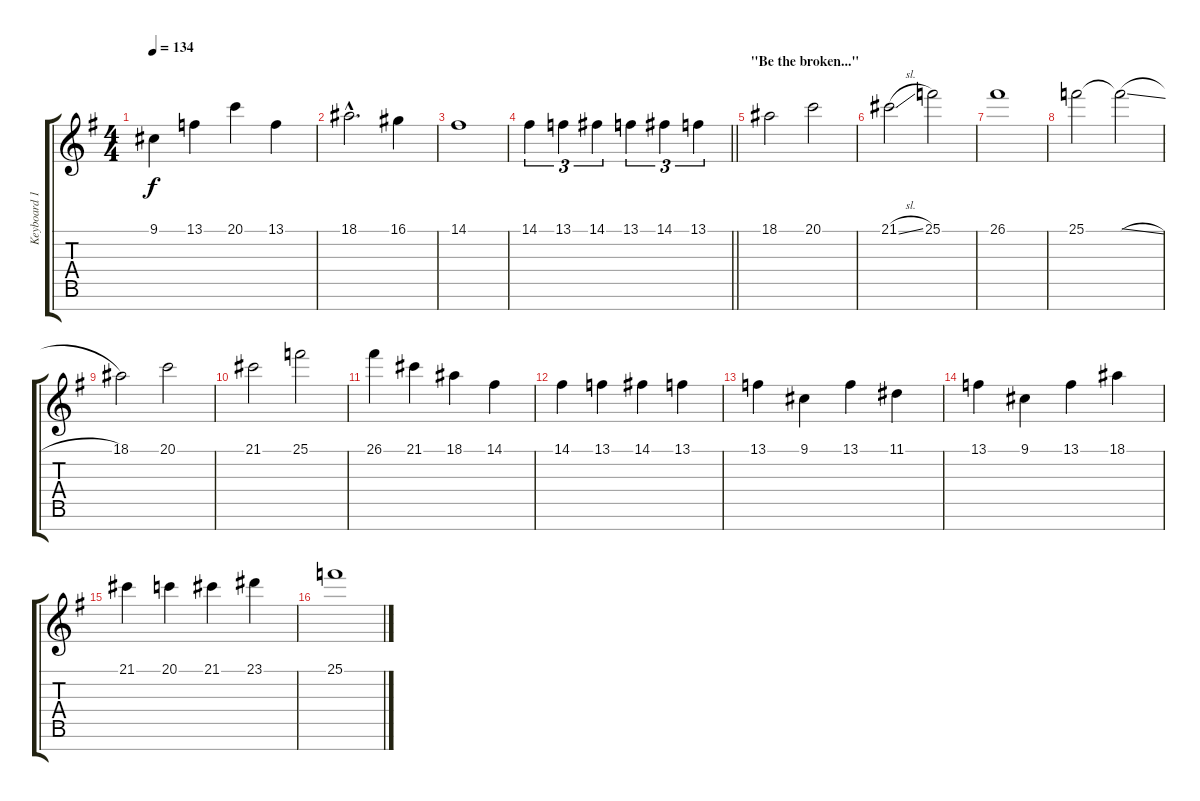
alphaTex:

\track ("Keyboard 1 - Brat/Shagrath" "Keyboard 1") {instrument stringensemble1}
\staff {score tabs}
\tuning (E4 B3 G3 D3 A2 E2 B1) {hide}
\ts (4 4)
\tempo 134
\clef g2
\ks g
9.1.4{dy f} 13.1.4 20.1.4 13.1.4 |
18.1{hac}.2{d} 16.1.4 |
14.1.1 |
\barLineRight lightlight
14.1.4{tu (3 2)} 13.1.4{tu (3 2)} 14.1.4{tu (3 2)} 13.1.4{tu (3 2)} 14.1.4{tu (3 2)} 13.1.4{tu (3 2)} |
\section ("" "\"Be the broken...\"")
18.1.2 20.1.2 |
21.1{sl}.2 25.1.2 |
26.1.1 |
25.1.2 25.1{sl t}.2 |
18.1.2 20.1.2 |
21.1.2 25.1.2 |
26.1.4 21.1.4 18.1.4 14.1.4 |
14.1.4 13.1.4 14.1.4 13.1.4 |
13.1.4 9.1.4 13.1.4 11.1.4 |
13.1.4 9.1.4 13.1.4 18.1.4 |
21.1.4 20.1.4 21.1.4 23.1.4 |
25.1.1
